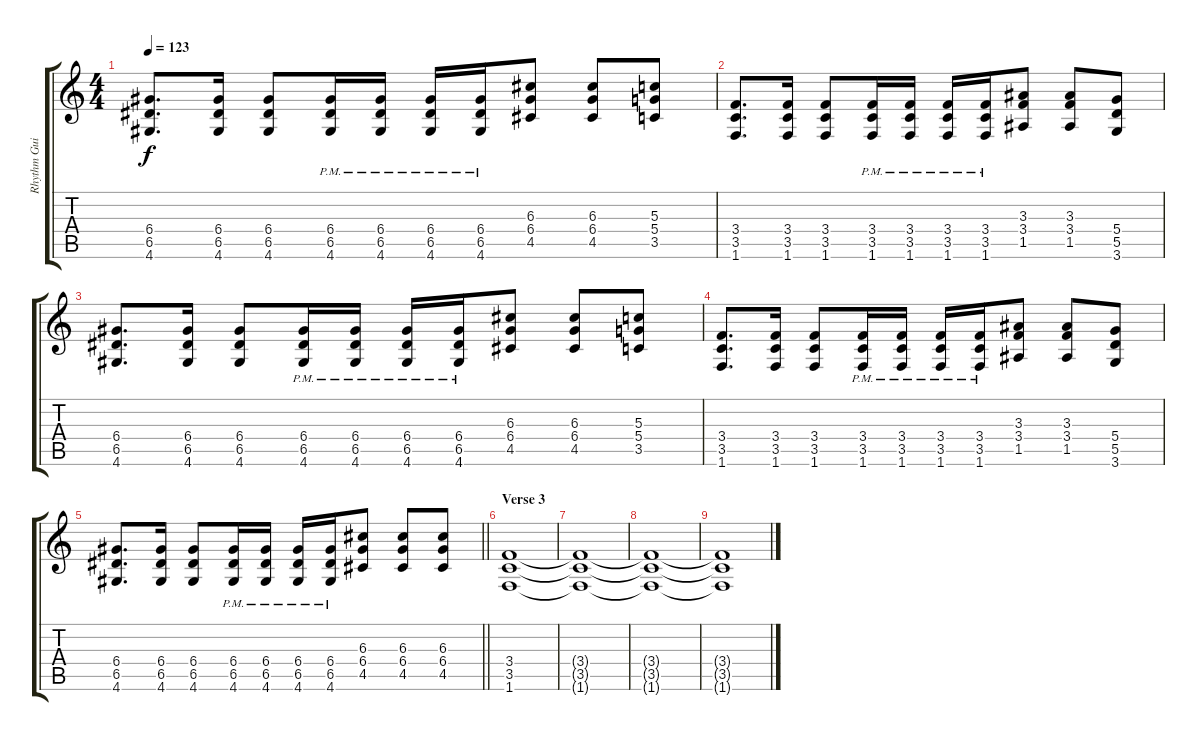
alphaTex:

\track ("Rhythm Guitar" "Rhythm Gui") {instrument electricguitarclean}
\staff {score tabs}
\tuning (E4 B3 G3 D3 A2 E2) {hide}
\ts (4 4)
\tempo 123
\clef g2
\ks c
(6.4 6.5 4.6).8{d dy f} (6.4 6.5 4.6).16 (6.4 6.5 4.6).8 (6.4{pm} 6.5{pm} 4.6{pm}).16 (6.4{pm} 6.5{pm} 4.6{pm}).16 (6.4{pm} 6.5{pm} 4.6{pm}).16 (6.4{pm} 6.5{pm} 4.6{pm}).16 (6.3 6.4 4.5).8 (6.3 6.4 4.5).8 (5.3 5.4 3.5).8 |
(3.4 3.5 1.6).8{d} (3.4 3.5 1.6).16 (3.4 3.5 1.6).8 (3.4{pm} 3.5{pm} 1.6{pm}).16 (3.4{pm} 3.5{pm} 1.6{pm}).16 (3.4{pm} 3.5{pm} 1.6{pm}).16 (3.4{pm} 3.5{pm} 1.6{pm}).16 (3.3 3.4 1.5).8 (3.3 3.4 1.5).8 (5.4 5.5 3.6).8 |
(6.4 6.5 4.6).8{d} (6.4 6.5 4.6).16 (6.4 6.5 4.6).8 (6.4{pm} 6.5{pm} 4.6{pm}).16 (6.4{pm} 6.5{pm} 4.6{pm}).16 (6.4{pm} 6.5{pm} 4.6{pm}).16 (6.4{pm} 6.5{pm} 4.6{pm}).16 (6.3 6.4 4.5).8 (6.3 6.4 4.5).8 (5.3 5.4 3.5).8 |
(3.4 3.5 1.6).8{d} (3.4 3.5 1.6).16 (3.4 3.5 1.6).8 (3.4{pm} 3.5{pm} 1.6{pm}).16 (3.4{pm} 3.5{pm} 1.6{pm}).16 (3.4{pm} 3.5{pm} 1.6{pm}).16 (3.4{pm} 3.5{pm} 1.6{pm}).16 (3.3 3.4 1.5).8 (3.3 3.4 1.5).8 (5.4 5.5 3.6).8 |
\barLineRight lightlight
(6.4 6.5 4.6).8{d} (6.4 6.5 4.6).16 (6.4 6.5 4.6).8 (6.4{pm} 6.5{pm} 4.6{pm}).16 (6.4{pm} 6.5{pm} 4.6{pm}).16 (6.4{pm} 6.5{pm} 4.6{pm}).16 (6.4{pm} 6.5{pm} 4.6{pm}).16 (6.3 6.4 4.5).8 (6.3 6.4 4.5).8 (6.3 6.4 4.5).8 |
\section ("" "Verse 3")
(3.4 3.5 1.6).1 |
(3.4{t} 3.5{t} 1.6{t}).1 |
(3.4{t} 3.5{t} 1.6{t}).1 |
(3.4{t} 3.5{t} 1.6{t}).1
